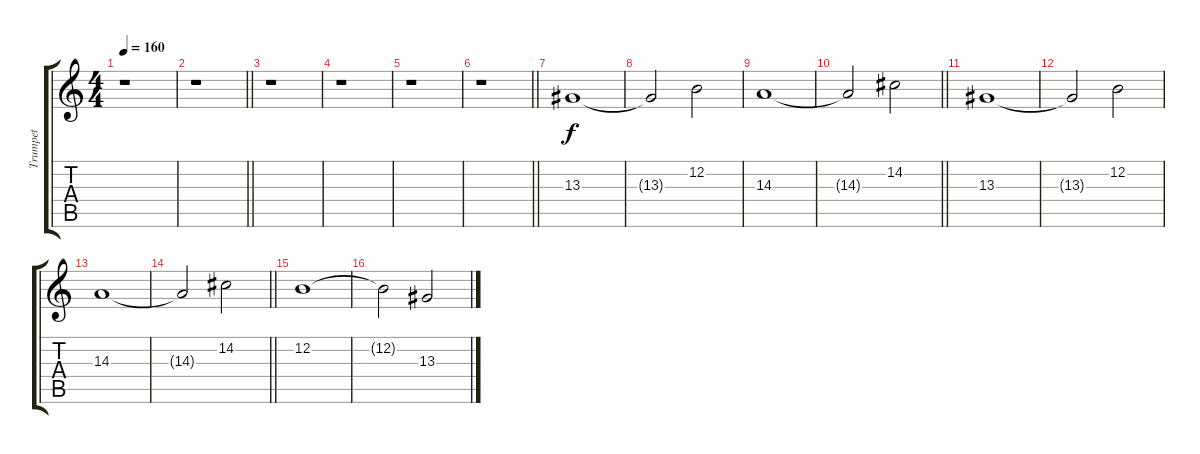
\track ("Trumpet" "Trumpet") {instrument trumpet}
\staff {score tabs}
\tuning (E4 B3 G3 D3 A2 E2) {hide}
\ts (4 4)
\tempo 160
\clef g2
\ks c
r.1{dy f} |
\barLineRight lightlight
r.1 |
r.1 |
r.1 |
r.1 |
\barLineRight lightlight
r.1 |
13.3.1 |
13.3{t}.2 12.2.2 |
14.3.1 |
\barLineRight lightlight
14.3{t}.2 14.2.2 |
13.3.1 |
13.3{t}.2 12.2.2 |
14.3.1 |
\barLineRight lightlight
14.3{t}.2 14.2.2 |
12.2.1 |
12.2{t}.2 13.3.2
